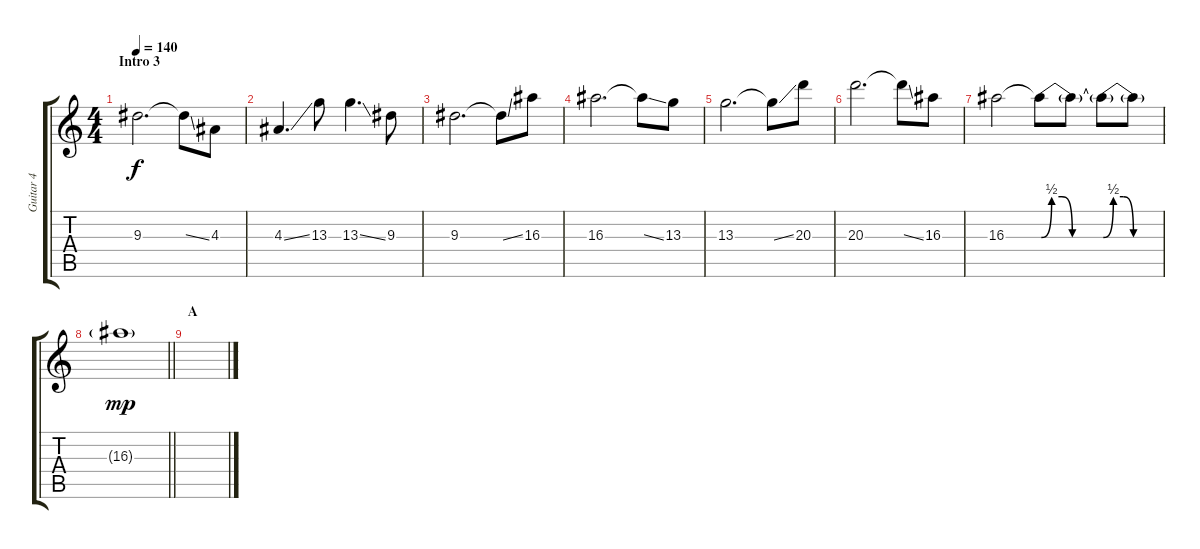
\track ("Guitar 4" "Guitar 4") {instrument overdrivenguitar}
\staff {score tabs}
\tuning (Eb4 Bb3 Gb3 Db3 Ab2 Eb2) {hide}
\ts (4 4)
\section ("" "Intro 3")
\tempo 140
\clef g2
\ks c
9.3.2{d dy f} 9.3{ss t}.8 4.3.8 |
4.3{ss}.4{d} 13.3.8 13.3{ss}.4{d} 9.3.8 |
9.3.2{d} 9.3{ss t}.8 16.3.8 |
16.3.2{d} 16.3{ss t}.8 13.3.8 |
13.3.2{d} 13.3{ss t}.8 20.3.8 |
20.3.2{d} 20.3{ss t}.8 16.3.8 |
16.3.2 16.3{be (custom 0 0 10 2 20 2 30 0 60 0) t}.8 16.3{t}.8 16.3{be (custom 0 0 10 2 20 2 30 0 60 0) t}.8 16.3{t}.8 |
\barLineRight lightlight
16.3{g}.1{dy mp} |
\section ("" "A")
